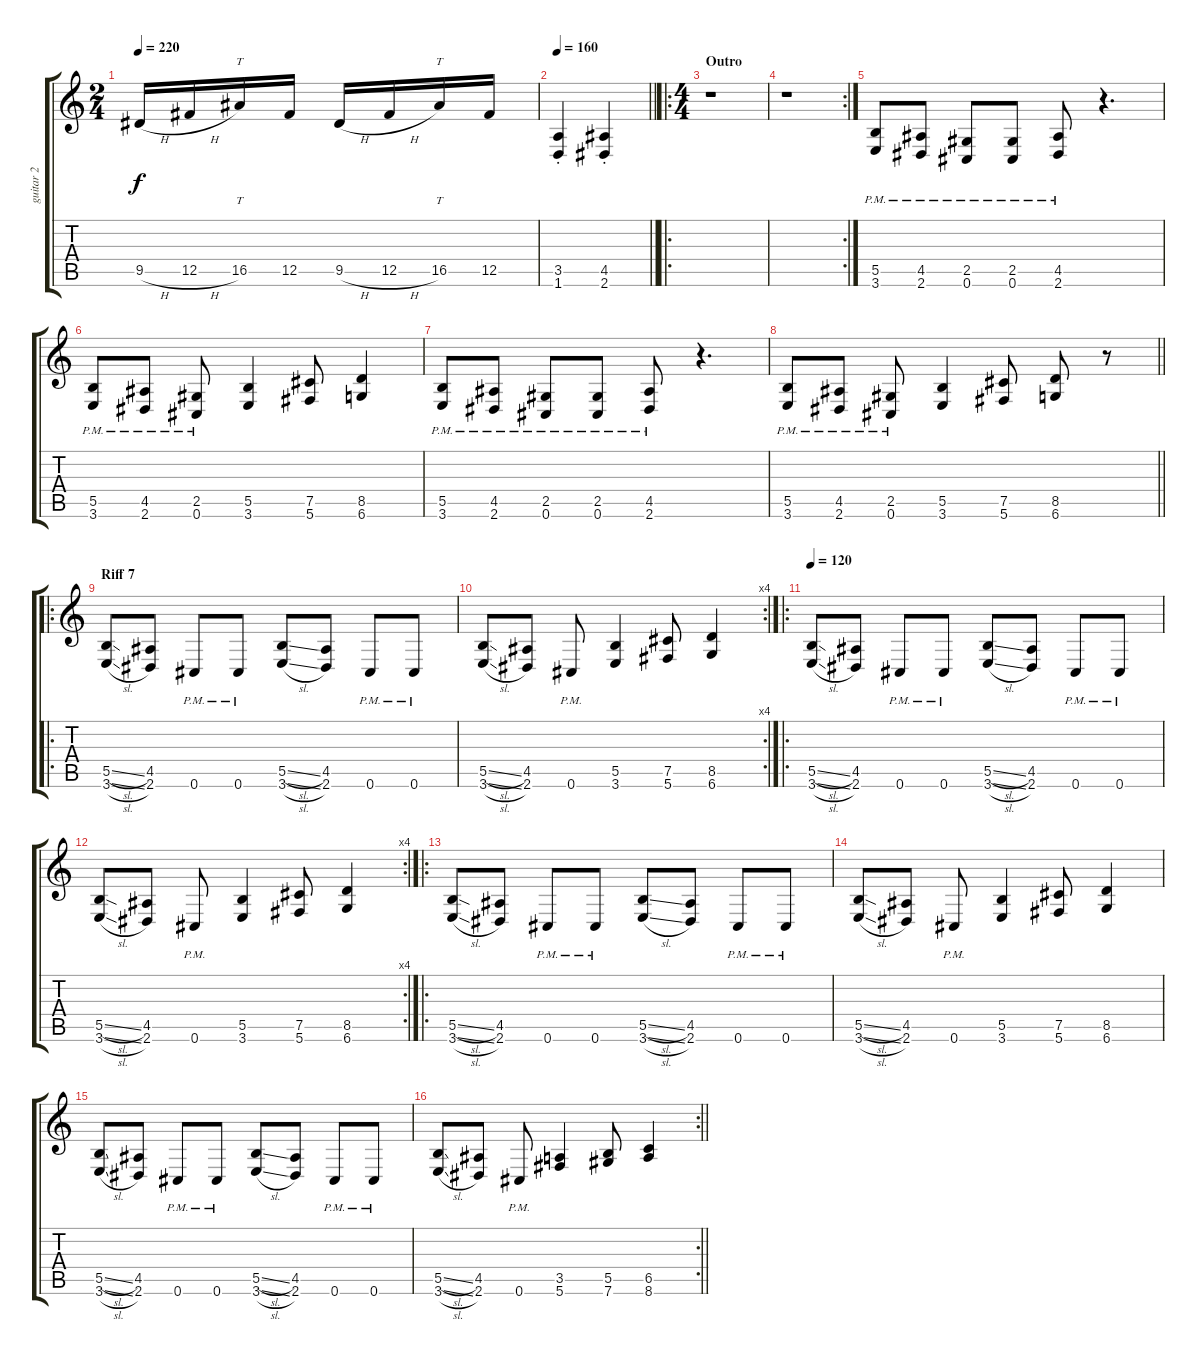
\track ("guitar 2" "guitar 2") {instrument distortionguitar}
\staff {score tabs}
\tuning (Db4 Ab3 E3 B2 Gb2 Db2) {hide}
\ts (2 4)
\tempo 220
\clef g2
\ks c
9.5{h}.16{dy f} 12.5{h}.16 16.5.16{tt} 12.5.16 9.5{h}.16 12.5{h}.16 16.5.16{tt} 12.5.16 |
\tempo 160
\barLineRight lightlight
(3.5{st} 1.6{st}).4 (4.5{st} 2.6{st}).4 |
\ro
\ts (4 4)
\section ("" "Outro")
r.1 |
\rc 2
r.1 |
(5.5{pm} 3.6{pm}).8 (4.5{pm} 2.6{pm}).8 (2.5{pm} 0.6{pm}).8 (2.5{pm} 0.6{pm}).8 (4.5{pm} 2.6{pm}).8 r.4{d} |
(5.5{pm} 3.6{pm}).8 (4.5{pm} 2.6{pm}).8 (2.5{pm} 0.6).8 (5.5 3.6).4 (7.5 5.6).8 (8.5 6.6).4 |
(5.5{pm} 3.6{pm}).8 (4.5{pm} 2.6{pm}).8 (2.5{pm} 0.6{pm}).8 (2.5{pm} 0.6{pm}).8 (4.5{pm} 2.6{pm}).8 r.4{d} |
\barLineRight lightlight
(5.5{pm} 3.6{pm}).8 (4.5{pm} 2.6{pm}).8 (2.5{pm} 0.6).8 (5.5 3.6).4 (7.5 5.6).8 (8.5 6.6).8 r.8 |
\ro
\section ("" "Riff 7")
(5.5{sl} 3.6{sl}).8 (4.5 2.6).8 0.6{pm}.8 0.6{pm}.8 (5.5{sl} 3.6{sl}).8 (4.5 2.6).8 0.6{pm}.8 0.6{pm}.8 |
\rc 4
(5.5{sl} 3.6{sl}).8 (4.5 2.6).8 0.6{pm}.8 (5.5 3.6).4 (7.5 5.6).8 (8.5 6.6).4 |
\ro
\tempo 120
(5.5{sl} 3.6{sl}).8 (4.5 2.6).8 0.6{pm}.8 0.6{pm}.8 (5.5{sl} 3.6{sl}).8 (4.5 2.6).8 0.6{pm}.8 0.6{pm}.8 |
\rc 4
(5.5{sl} 3.6{sl}).8 (4.5 2.6).8 0.6{pm}.8 (5.5 3.6).4 (7.5 5.6).8 (8.5 6.6).4 |
\ro
(5.5{sl} 3.6{sl}).8 (4.5 2.6).8 0.6{pm}.8 0.6{pm}.8 (5.5{sl} 3.6{sl}).8 (4.5 2.6).8 0.6{pm}.8 0.6{pm}.8 |
(5.5{sl} 3.6{sl}).8 (4.5 2.6).8 0.6{pm}.8 (5.5 3.6).4 (7.5 5.6).8 (8.5 6.6).4 |
(5.5{sl} 3.6{sl}).8 (4.5 2.6).8 0.6{pm}.8 0.6{pm}.8 (5.5{sl} 3.6{sl}).8 (4.5 2.6).8 0.6{pm}.8 0.6{pm}.8 |
\rc 2
\barLineRight lightlight
(5.5{sl} 3.6{sl}).8 (4.5 2.6).8 0.6{pm}.8 (3.5 5.6).4 (5.5 7.6).8 (6.5 8.6).4
